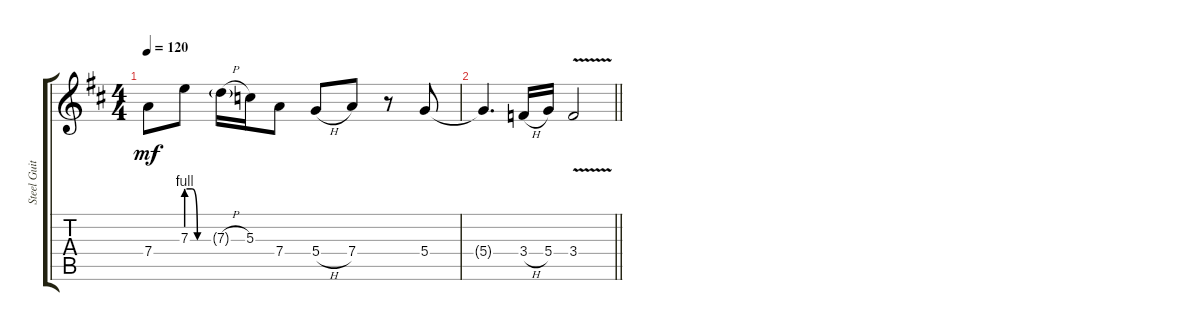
\track ("Steel Guitar" "Steel Guit") {instrument acousticguitarsteel}
\staff {score tabs}
\tuning (D4 B3 G3 D3 A2 D2) {hide}
\ts (4 4)
\tempo 120
\clef g2
\ks d
7.4.8{dy mf} 7.3{be (custom 0 4 15 4 30 0 60 0)}.8 7.3{h g}.16 5.3.16 7.4.8 5.4{h}.8 7.4.8 r.8 5.4.8 |
\barLineRight lightlight
5.4{t}.4{d} 3.4{h}.16 5.4.16 3.4{v}.2
